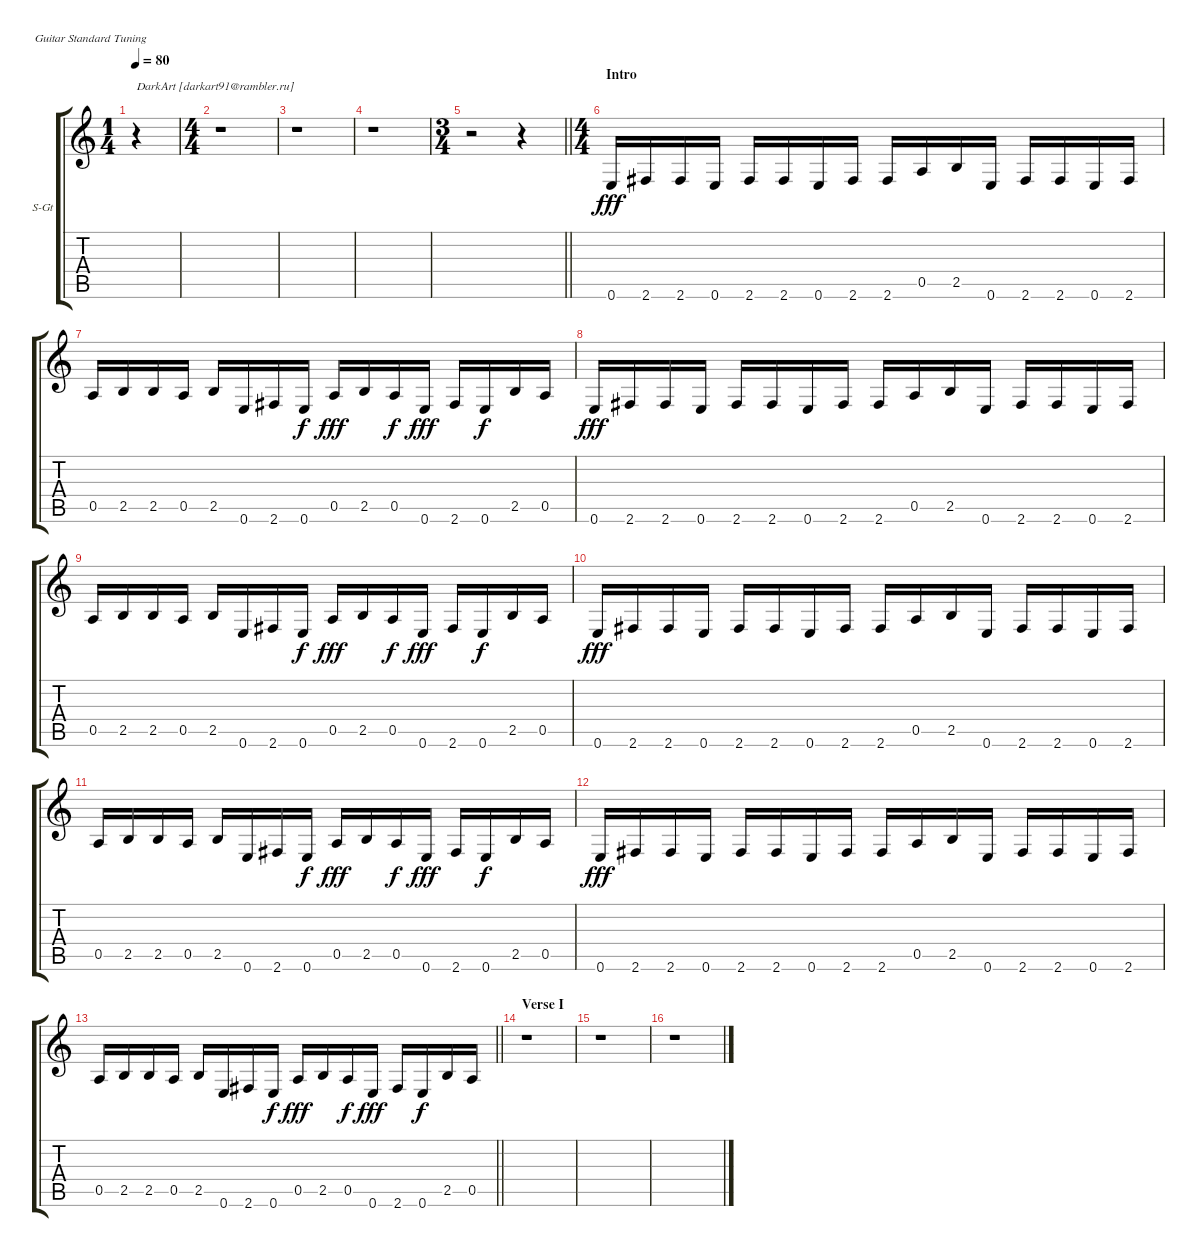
\bracketExtendMode groupsimilarinstruments
\firstSystemTrackNameOrientation horizontal
\otherSystemsTrackNameOrientation horizontal
\track ("Piano [Effects]" "S-Gt") {instrument lead2sawtooth}
\staff {score tabs}
\tuning (E4 B3 G3 D3 A2 E2)
\displaytranspose 12
\voice
\ts (1 4)
\beaming (8 2)
\tempo 80
\clef g2
\ks c
r.4{txt "DarkArt [darkart91@rambler.ru]" dy fff instrument lead2sawtooth} |
\ts (4 4)
\beaming (8 2 2 2 2)
r.1 |
r.1 |
r.1 |
\ts (3 4)
\beaming (8 2 2 2)
\barLineRight lightlight
r.2 r.4 |
\ts (4 4)
\beaming (8 2 2 2 2)
\section ("" "Intro")
0.6.16 2.6.16 2.6.16 0.6.16 2.6.16 2.6.16 0.6.16 2.6.16 2.6.16 0.5.16 2.5.16 0.6.16 2.6.16 2.6.16 0.6.16 2.6.16 |
0.5.16 2.5.16 2.5.16 0.5.16 2.5.16 0.6.16 2.6.16 0.6.16{dy f} 0.5.16{dy fff} 2.5.16 0.5.16{dy f} 0.6.16{dy fff} 2.6.16 0.6.16{dy f} 2.5.16 0.5.16 |
0.6.16{dy fff} 2.6.16 2.6.16 0.6.16 2.6.16 2.6.16 0.6.16 2.6.16 2.6.16 0.5.16 2.5.16 0.6.16 2.6.16 2.6.16 0.6.16 2.6.16 |
0.5.16 2.5.16 2.5.16 0.5.16 2.5.16 0.6.16 2.6.16 0.6.16{dy f} 0.5.16{dy fff} 2.5.16 0.5.16{dy f} 0.6.16{dy fff} 2.6.16 0.6.16{dy f} 2.5.16 0.5.16 |
0.6.16{dy fff} 2.6.16 2.6.16 0.6.16 2.6.16 2.6.16 0.6.16 2.6.16 2.6.16 0.5.16 2.5.16 0.6.16 2.6.16 2.6.16 0.6.16 2.6.16 |
0.5.16 2.5.16 2.5.16 0.5.16 2.5.16 0.6.16 2.6.16 0.6.16{dy f} 0.5.16{dy fff} 2.5.16 0.5.16{dy f} 0.6.16{dy fff} 2.6.16 0.6.16{dy f} 2.5.16 0.5.16 |
0.6.16{dy fff} 2.6.16 2.6.16 0.6.16 2.6.16 2.6.16 0.6.16 2.6.16 2.6.16 0.5.16 2.5.16 0.6.16 2.6.16 2.6.16 0.6.16 2.6.16 |
\barLineRight lightlight
0.5.16 2.5.16 2.5.16 0.5.16 2.5.16 0.6.16 2.6.16 0.6.16{dy f} 0.5.16{dy fff} 2.5.16 0.5.16{dy f} 0.6.16{dy fff} 2.6.16 0.6.16{dy f} 2.5.16 0.5.16 |
\section ("" "Verse I")
r.1 |
r.1 |
r.1
\voice
\clef g2
\ottava regular
\simile none
\ks c
r.4{dy mf} |
|
|
|
\barLineRight lightlight
|
|
|
|
|
|
|
|
\barLineRight lightlight
|
|
|
